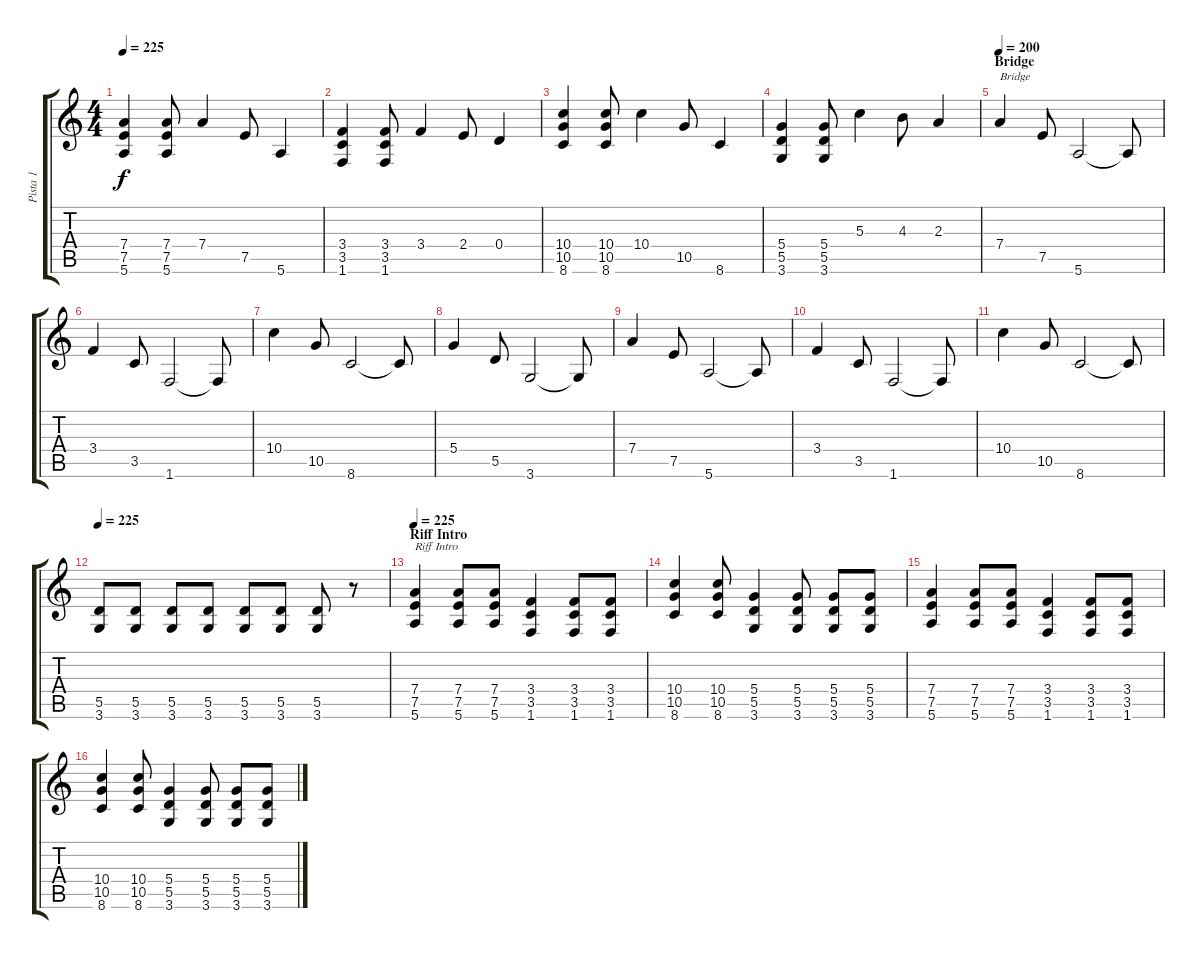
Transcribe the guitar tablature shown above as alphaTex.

\track ("Pista 1" "Pista 1") {instrument distortionguitar}
\staff {score tabs}
\tuning (E4 B3 G3 D3 A2 E2) {hide}
\ts (4 4)
\section ("" "")
\tempo 225
\clef g2
\ks c
(7.4 7.5 5.6).4{dy f} (7.4 7.5 5.6).8 7.4.4 7.5.8 5.6.4 |
(3.4 3.5 1.6).4 (3.4 3.5 1.6).8 3.4.4 2.4.8 0.4.4 |
(10.4 10.5 8.6).4 (10.4 10.5 8.6).8 10.4.4 10.5.8 8.6.4 |
(5.4 5.5 3.6).4 (5.4 5.5 3.6).8 5.3.4 4.3.8 2.3.4 |
\section ("" "Bridge")
\tempo 200
7.4.4{txt "Bridge" instrument electricguitarclean} 7.5.8 5.6.2 5.6{t}.8 |
3.4.4 3.5.8 1.6.2 1.6{t}.8 |
10.4.4 10.5.8 8.6.2 8.6{t}.8 |
5.4.4 5.5.8 3.6.2 3.6{t}.8 |
\section ("" "")
7.4.4 7.5.8 5.6.2 5.6{t}.8 |
3.4.4 3.5.8 1.6.2 1.6{t}.8 |
10.4.4 10.5.8 8.6.2 8.6{t}.8 |
\tempo 225
(5.5 3.6).8{instrument distortionguitar} (5.5 3.6).8 (5.5 3.6).8 (5.5 3.6).8 (5.5 3.6).8 (5.5 3.6).8 (5.5 3.6).8 r.8 |
\section ("" "Riff Intro")
\tempo 225
(7.4 7.5 5.6).4{txt "Riff Intro"} (7.4 7.5 5.6).8 (7.4 7.5 5.6).8 (3.4 3.5 1.6).4 (3.4 3.5 1.6).8 (3.4 3.5 1.6).8 |
(10.4 10.5 8.6).4 (10.4 10.5 8.6).8 (5.4 5.5 3.6).4 (5.4 5.5 3.6).8 (5.4 5.5 3.6).8 (5.4 5.5 3.6).8 |
(7.4 7.5 5.6).4 (7.4 7.5 5.6).8 (7.4 7.5 5.6).8 (3.4 3.5 1.6).4 (3.4 3.5 1.6).8 (3.4 3.5 1.6).8 |
(10.4 10.5 8.6).4 (10.4 10.5 8.6).8 (5.4 5.5 3.6).4 (5.4 5.5 3.6).8 (5.4 5.5 3.6).8 (5.4 5.5 3.6).8
